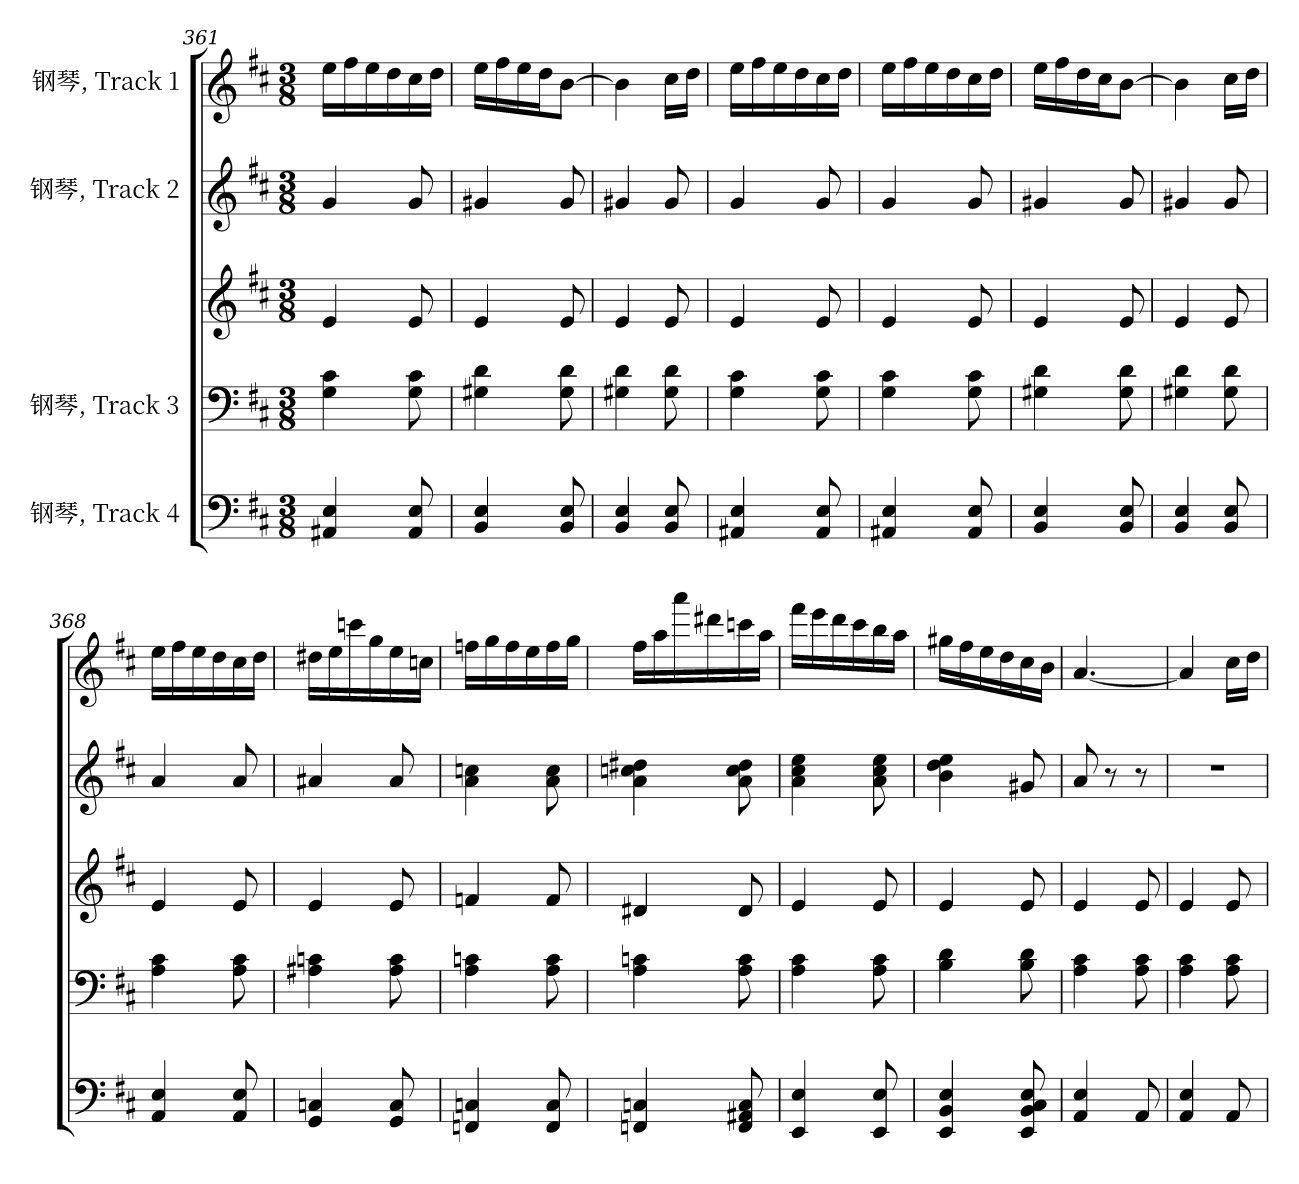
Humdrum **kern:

**kern	**kern	**kern	**kern	**kern
*part4	*part3	*part3	*part2	*part1
*staff5	*staff4	*staff3	*staff2	*staff1
*I"钢琴, Track 4	*I"钢琴, Track 3	*	*I"钢琴, Track 2	*I"钢琴, Track 1
*clefF4	*clefF4	*clefG2	*clefG2	*clefG2
*k[f#c#]	*k[f#c#]	*k[f#c#]	*k[f#c#]	*k[f#c#]
*M3/8	*M3/8	*M3/8	*M3/8	*M3/8
=361	=361	=361	=361	=361
4AA#X/ 4E/	4G\ 4c#\	4e/	4g/	16ee\LL
.	.	.	.	16ff#\
.	.	.	.	16ee\
.	.	.	.	16dd\
8AA#/ 8E/	8G\ 8c#\	8e/	8g/	16cc#\
.	.	.	.	16dd\JJ
=362	=362	=362	=362	=362
4BB/ 4E/	4G#X\ 4d\	4e/	4g#X/	16ee\LL
.	.	.	.	16ff#\
.	.	.	.	16ee\
.	.	.	.	16dd\J
8BB/ 8E/	8G#\ 8d\	8e/	8g#/	[8b\J
=363	=363	=363	=363	=363
4BB/ 4E/	4G#X\ 4d\	4e/	4g#X/	4b\]
8BB/ 8E/	8G#\ 8d\	8e/	8g#/	16cc#\LL
.	.	.	.	16dd\JJ
=364	=364	=364	=364	=364
4AA#X/ 4E/	4G\ 4c#\	4e/	4g/	16ee\LL
.	.	.	.	16ff#\
.	.	.	.	16ee\
.	.	.	.	16dd\
8AA#/ 8E/	8G\ 8c#\	8e/	8g/	16cc#\
.	.	.	.	16dd\JJ
=365	=365	=365	=365	=365
4AA#X/ 4E/	4G\ 4c#\	4e/	4g/	16ee\LL
.	.	.	.	16ff#\
.	.	.	.	16ee\
.	.	.	.	16dd\
8AA#/ 8E/	8G\ 8c#\	8e/	8g/	16cc#\
.	.	.	.	16dd\JJ
!!LO:PB:g=z
=366	=366	=366	=366	=366
4BB/ 4E/	4G#X\ 4d\	4e/	4g#X/	16ee\LL
.	.	.	.	16ff#\
.	.	.	.	16dd\
.	.	.	.	16cc#\J
8BB/ 8E/	8G#\ 8d\	8e/	8g#/	[8b\J
=367	=367	=367	=367	=367
4BB/ 4E/	4G#X\ 4d\	4e/	4g#X/	4b\]
8BB/ 8E/	8G#\ 8d\	8e/	8g#/	16cc#\LL
.	.	.	.	16dd\JJ
=368	=368	=368	=368	=368
4AA/ 4E/	4A\ 4c#\	4e/	4a/	16ee\LL
.	.	.	.	16ff#\
.	.	.	.	16ee\
.	.	.	.	16dd\
8AA/ 8E/	8A\ 8c#\	8e/	8a/	16cc#\
.	.	.	.	16dd\JJ
=369	=369	=369	=369	=369
4GG/ 4Cn/	4A#X\ 4cn\	4e/	4a#X/	16dd#X\LL
.	.	.	.	16ee\
.	.	.	.	16cccn\
.	.	.	.	16gg\
8GG/ 8C/	8A#\ 8c\	8e/	8a#/	16ee\
.	.	.	.	16ccn\JJ
=370	=370	=370	=370	=370
4FFn/ 4Cn/	4A\ 4cn\	4fn/	4a\ 4ccn\	16ffn\LL
.	.	.	.	16gg\
.	.	.	.	16ff\
.	.	.	.	16ee\
8FF/ 8C/	8A\ 8c\	8f/	8a\ 8cc\	16ff\
.	.	.	.	16gg\JJ
!!LO:LB:g=z
=371	=371	=371	=371	=371
4FFn/ 4Cn/	4A\ 4cn\	4d#X/	4a\ 4ccn\ 4dd#X\	16ff#\LL
.	.	.	.	16aa\
.	.	.	.	16aaa\
.	.	.	.	16ddd#X\
8FF/ 8AA#X/ 8C/	8A\ 8c\	8d#/	8a\ 8cc\ 8dd#\	16cccn\
.	.	.	.	16aa\JJ
=372	=372	=372	=372	=372
4EE/ 4E/	4A\ 4c#\	4e/	4a\ 4cc#\ 4ee\	16fff#\LL
.	.	.	.	16eee\
.	.	.	.	16ddd\
.	.	.	.	16ccc#\
8EE/ 8E/	8A\ 8c#\	8e/	8a\ 8cc#\ 8ee\	16bb\
.	.	.	.	16aa\JJ
=373	=373	=373	=373	=373
4EE/ 4BB/ 4E/	4B\ 4d\	4e/	4b\ 4dd\ 4ee\	16gg#X\LL
.	.	.	.	16ff#\
.	.	.	.	16ee\
.	.	.	.	16dd\
8EE/ 8BB/ 8C#/ 8E/	8B\ 8d\	8e/	8g#X/	16cc#\
.	.	.	.	16b\JJ
=374	=374	=374	=374	=374
4AA/ 4E/	4A\ 4c#\	4e/	8a/	[4.a/
.	.	.	8r	.
8AA/	8A\ 8c#\	8e/	8r	.
=375	=375	=375	=375	=375
4AA/ 4E/	4A\ 4c#\	4e/	4.r	4a/]
8AA/	8A\ 8c#\	8e/	.	16cc#\LL
.	.	.	.	16dd\JJ
=	=	=	=	=
*-	*-	*-	*-	*-
